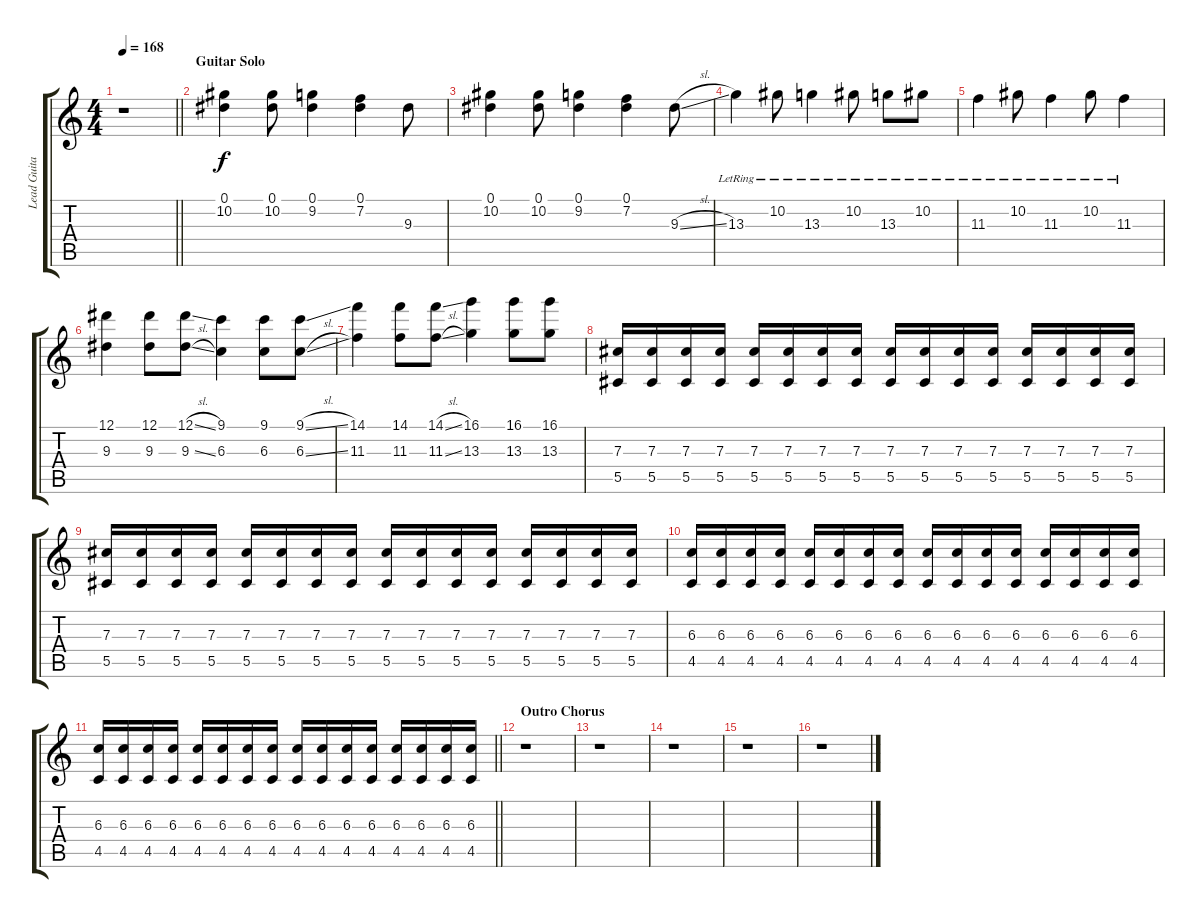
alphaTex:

\track ("Lead Guitar" "Lead Guita") {instrument distortionguitar}
\staff {score tabs}
\tuning (Eb4 Bb3 Gb3 Db3 Ab2 Db2) {hide}
\ts (4 4)
\tempo 168
\clef g2
\barLineRight lightlight
\ks c
r.1{dy f} |
\section ("" "Guitar Solo")
(0.1 10.2).4 (0.1 10.2).8 (0.1 9.2).4 (0.1 7.2).4 9.3.8 |
(0.1 10.2).4 (0.1 10.2).8 (0.1 9.2).4 (0.1 7.2).4 9.3{sl}.8 |
13.3{lr}.4 10.2{lr}.8 13.3{lr}.4 10.2{lr}.8 13.3{lr}.8 10.2{lr}.8 |
11.3{lr}.4 10.2{lr}.8 11.3{lr}.4 10.2{lr}.8 11.3{lr}.4 |
(12.1 9.3).4 (12.1 9.3).8 (12.1{sl} 9.3{sl}).8 (9.1 6.3).4 (9.1 6.3).8 (9.1{sl} 6.3{sl}).8 |
(14.1 11.3).4 (14.1 11.3).8 (14.1{sl} 11.3{sl}).8 (16.1 13.3).4 (16.1 13.3).8 (16.1 13.3).8 |
(7.3 5.5).16 (7.3 5.5).16 (7.3 5.5).16 (7.3 5.5).16 (7.3 5.5).16 (7.3 5.5).16 (7.3 5.5).16 (7.3 5.5).16 (7.3 5.5).16 (7.3 5.5).16 (7.3 5.5).16 (7.3 5.5).16 (7.3 5.5).16 (7.3 5.5).16 (7.3 5.5).16 (7.3 5.5).16 |
(7.3 5.5).16 (7.3 5.5).16 (7.3 5.5).16 (7.3 5.5).16 (7.3 5.5).16 (7.3 5.5).16 (7.3 5.5).16 (7.3 5.5).16 (7.3 5.5).16 (7.3 5.5).16 (7.3 5.5).16 (7.3 5.5).16 (7.3 5.5).16 (7.3 5.5).16 (7.3 5.5).16 (7.3 5.5).16 |
(6.3 4.5).16 (6.3 4.5).16 (6.3 4.5).16 (6.3 4.5).16 (6.3 4.5).16 (6.3 4.5).16 (6.3 4.5).16 (6.3 4.5).16 (6.3 4.5).16 (6.3 4.5).16 (6.3 4.5).16 (6.3 4.5).16 (6.3 4.5).16 (6.3 4.5).16 (6.3 4.5).16 (6.3 4.5).16 |
\barLineRight lightlight
(6.3 4.5).16 (6.3 4.5).16 (6.3 4.5).16 (6.3 4.5).16 (6.3 4.5).16 (6.3 4.5).16 (6.3 4.5).16 (6.3 4.5).16 (6.3 4.5).16 (6.3 4.5).16 (6.3 4.5).16 (6.3 4.5).16 (6.3 4.5).16 (6.3 4.5).16 (6.3 4.5).16 (6.3 4.5).16 |
\section ("" "Outro Chorus")
r.1 |
r.1 |
r.1 |
r.1 |
r.1
